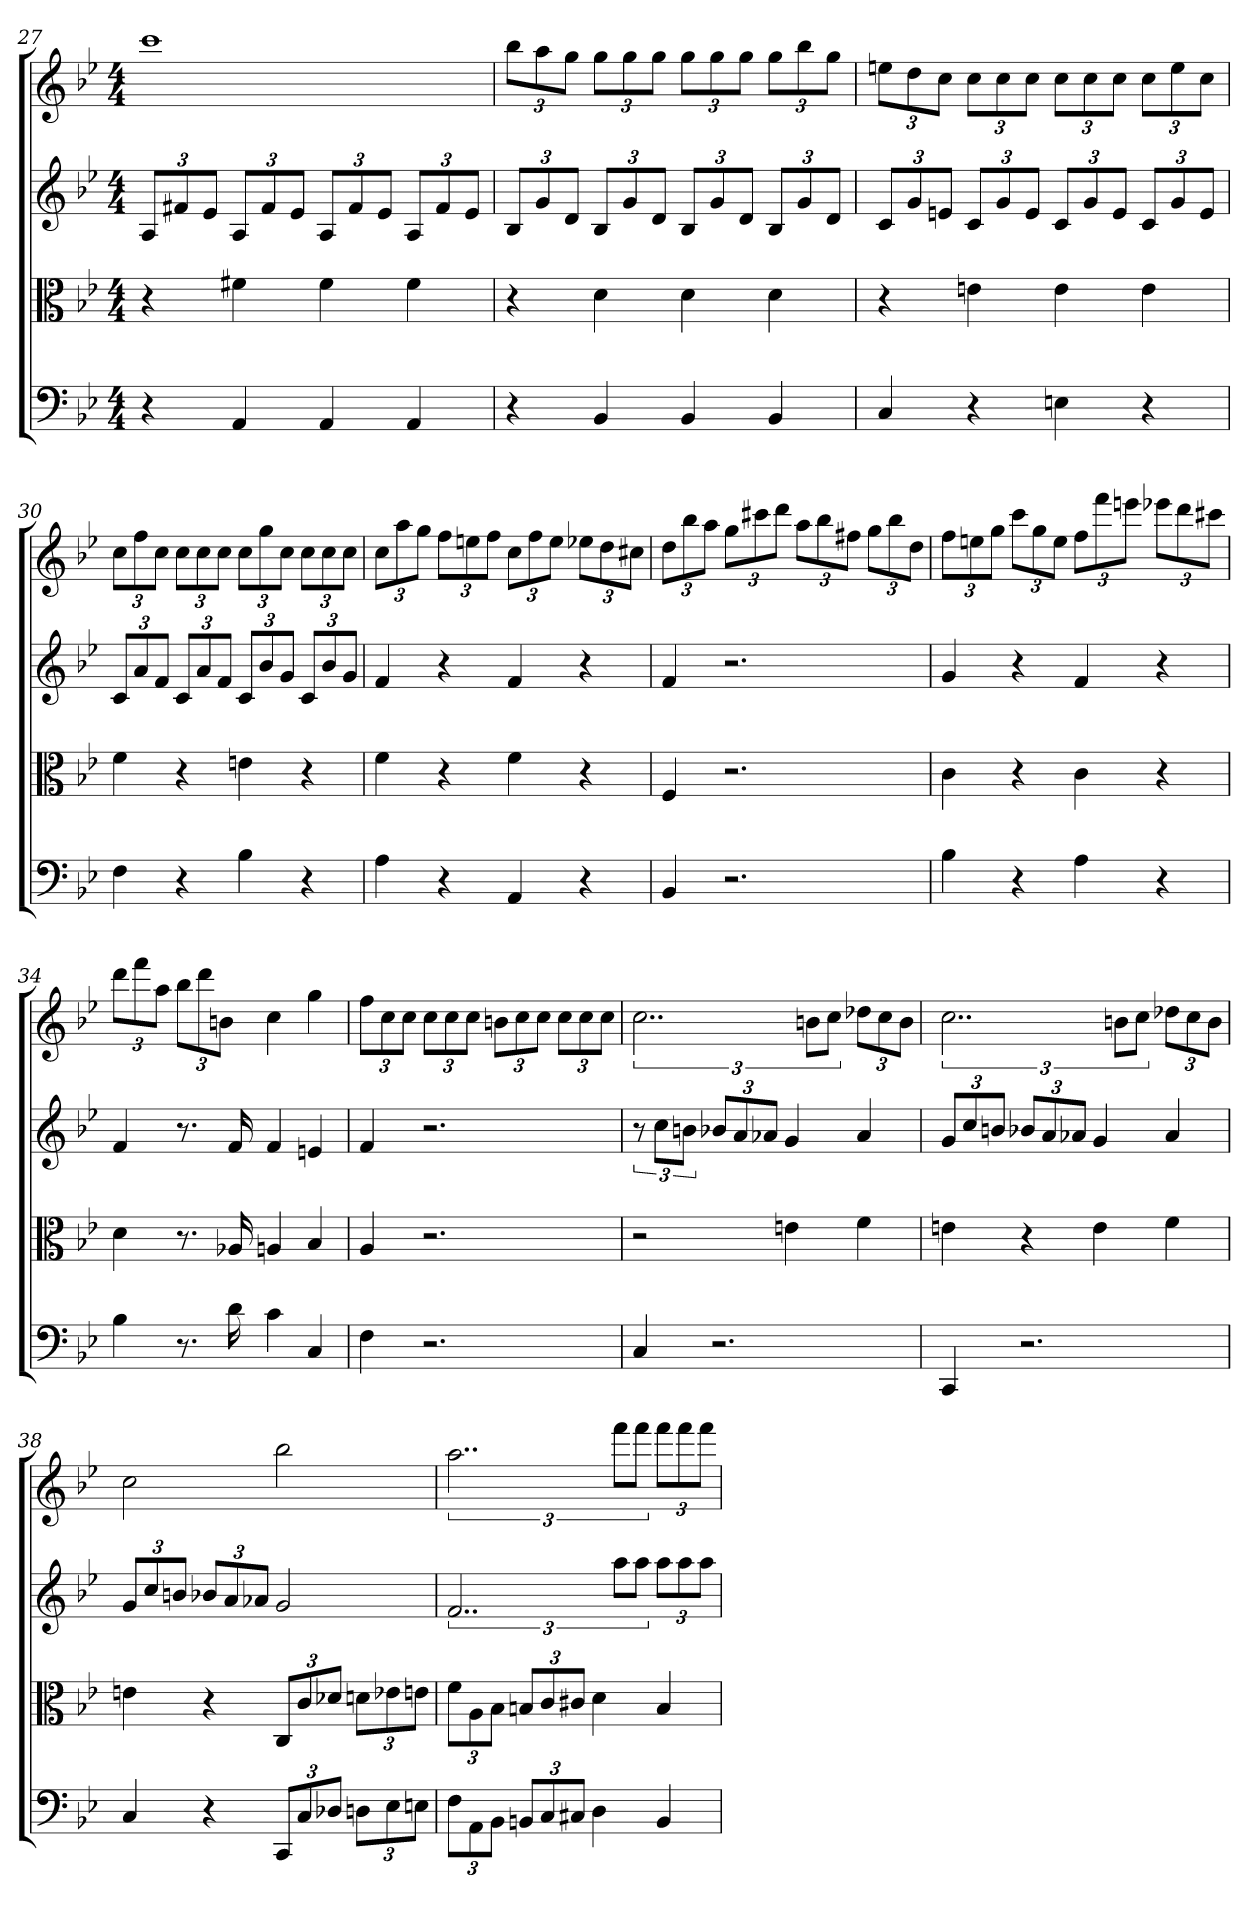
**kern	**kern	**kern	**kern
*part4	*part3	*part2	*part1
*staff4	*staff3	*staff2	*staff1
*clefF4	*clefC3	*	*
*k[b-e-]	*k[b-e-]	*k[b-e-]	*k[b-e-]
*B-:	*B-:	*B-:	*B-:
*M4/4	*M4/4	*M4/4	*M4/4
=27	=27	=27	=27
4r	4r	12AL	1ccc
.	.	12f#X	.
.	.	12e-J	.
4AA	4f#X	12AL	.
.	.	12f#	.
.	.	12e-J	.
4AA	4f#	12AL	.
.	.	12f#	.
.	.	12e-J	.
4AA	4f#	12AL	.
.	.	12f#	.
.	.	12e-J	.
=28	=28	=28	=28
4r	4r	12B-L	12bb-L
.	.	12g	12aa
.	.	12dJ	12ggJ
4BB-	4d	12B-L	12ggL
.	.	12g	12gg
.	.	12dJ	12ggJ
4BB-	4d	12B-L	12ggL
.	.	12g	12gg
.	.	12dJ	12ggJ
4BB-	4d	12B-L	12ggL
.	.	12g	12bb-
.	.	12dJ	12ggJ
=29	=29	=29	=29
4C	4r	12cL	12eenL
.	.	12g	12dd
.	.	12enJ	12ccJ
4r	4en	12cL	12ccL
.	.	12g	12cc
.	.	12eJ	12ccJ
4En	4e	12cL	12ccL
.	.	12g	12cc
.	.	12eJ	12ccJ
4r	4e	12cL	12ccL
.	.	12g	12ee
.	.	12eJ	12ccJ
=30	=30	=30	=30
4F	4f	12cL	12ccL
.	.	12a	12ff
.	.	12fJ	12ccJ
4r	4r	12cL	12ccL
.	.	12a	12cc
.	.	12fJ	12ccJ
4B-	4en	12cL	12ccL
.	.	12b-	12gg
.	.	12gJ	12ccJ
4r	4r	12cL	12ccL
.	.	12b-	12cc
.	.	12gJ	12ccJ
=31	=31	=31	=31
4A	4f	4f	12ccL
.	.	.	12aa
.	.	.	12ggJ
4r	4r	4r	12ffL
.	.	.	12een
.	.	.	12ffJ
4AA	4f	4f	12ccL
.	.	.	12ff
.	.	.	12eeJ
4r	4r	4r	12ee-XL
.	.	.	12dd
.	.	.	12cc#XJ
=32	=32	=32	=32
4BB-	4F	4f	12ddL
.	.	.	12bb-
.	.	.	12aaJ
2.r	2.r	2.r	12ggL
.	.	.	12ccc#X
.	.	.	12dddJ
.	.	.	12aaL
.	.	.	12bb-
.	.	.	12ff#XJ
.	.	.	12ggL
.	.	.	12bb-
.	.	.	12ddJ
=33	=33	=33	=33
4B-	4c	4g	12ffL
.	.	.	12een
.	.	.	12ggJ
4r	4r	4r	12cccL
.	.	.	12gg
.	.	.	12eeJ
4A	4c	4f	12ffL
.	.	.	12fff
.	.	.	12eeenJ
4r	4r	4r	12eee-XL
.	.	.	12ddd
.	.	.	12ccc#XJ
=34	=34	=34	=34
4B-	4d	4f	12dddL
.	.	.	12fff
.	.	.	12aaJ
8.r	8.r	8.r	12bb-L
.	.	.	12ddd
.	.	.	12bnJ
16d	16A-X	16f	.
4c	4An	4f	4cc
4C	4B-	4en	4gg
=35	=35	=35	=35
4F	4A	4f	12ffL
.	.	.	12cc
.	.	.	12ccJ
2.r	2.r	2.r	12ccL
.	.	.	12cc
.	.	.	12ccJ
.	.	.	12bnL
.	.	.	12cc
.	.	.	12ccJ
.	.	.	12ccL
.	.	.	12cc
.	.	.	12ccJ
=36	=36	=36	=36
4C	2r	12r	3..cc
.	.	12ccL	.
.	.	12bnJ	.
2.r	.	12b-XL	.
.	.	12a	.
.	.	12a-XJ	.
.	4en	4g	.
.	.	.	12bnL
.	.	.	12ccJ
.	4f	4a-	12dd-XL
.	.	.	12cc
.	.	.	12bJ
=37	=37	=37	=37
4CC	4en	12gL	3..cc
.	.	12cc	.
.	.	12bnJ	.
2.r	4r	12b-XL	.
.	.	12a	.
.	.	12a-XJ	.
.	4e	4g	.
.	.	.	12bnL
.	.	.	12ccJ
.	4f	4a-	12dd-XL
.	.	.	12cc
.	.	.	12bJ
=38	=38	=38	=38
4C	4en	12gL	2cc
.	.	12cc	.
.	.	12bnJ	.
4r	4r	12b-XL	.
.	.	12a	.
.	.	12a-XJ	.
12CC/L	12C/L	2g	2bb-
12C/	12c/	.	.
12D-X/J	12d-X/J	.	.
12Dn\L	12dn\L	.	.
12E-\	12e-X\	.	.
12En\J	12en\J	.	.
=39	=39	=39	=39
12F\L	12f\L	3..f	3..aa
12AA\	12A\	.	.
12BB-\J	12B-\J	.	.
12BBn/L	12Bn/L	.	.
12C/	12c/	.	.
12C#X/J	12c#X/J	.	.
4D	4d	.	.
.	.	12aaL	12fffL
.	.	12aaJ	12fffJ
4BB	4B	12aaL	12fffL
.	.	12aa	12fff
.	.	12aaJ	12fffJ
=	=	=	=
*-	*-	*-	*-
